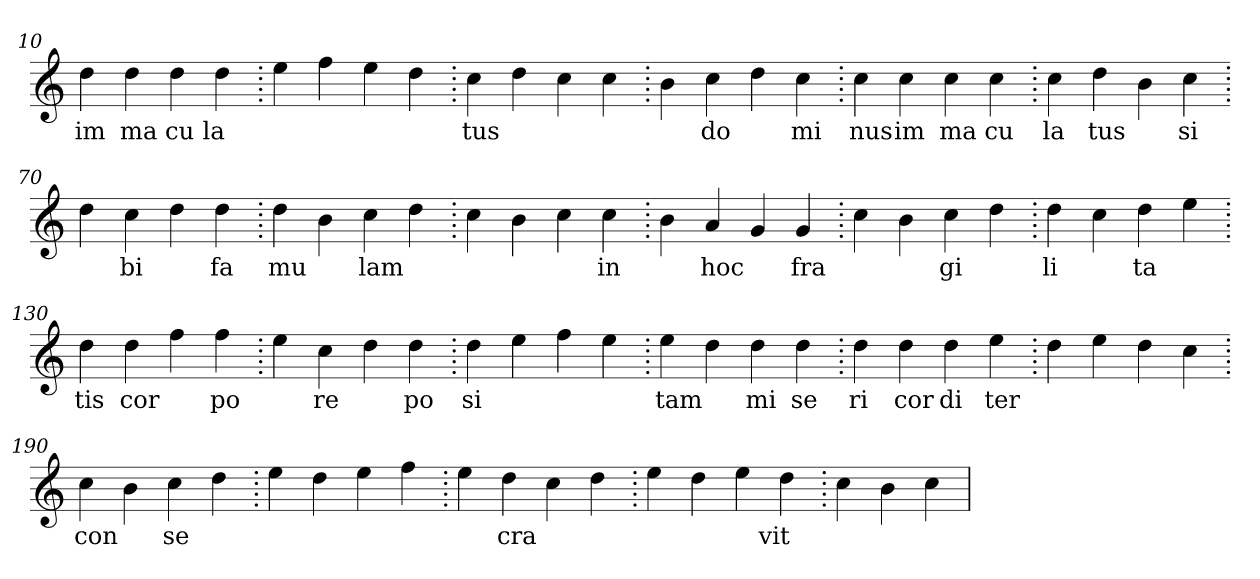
**kern	**text
*part1	*part1
*staff1	*staff1
*clefG2	*
=10.	=10.
4dd	im
4dd	ma
4dd	cu
4dd	la
=20.	=20.
4ee	.
4ff	.
4ee	.
4dd	.
=30.	=30.
4cc	tus
4dd	.
4cc	.
4cc	.
=40.	=40.
4b	.
4cc	do
4dd	.
4cc	mi
=50.	=50.
4cc	nus
4cc	im
4cc	ma
4cc	cu
=60.	=60.
4cc	la
4dd	tus
4b	.
4cc	si
=70.	=70.
4dd	.
4cc	bi
4dd	.
4dd	fa
=80.	=80.
4dd	mu
4b	.
4cc	lam
4dd	.
=90.	=90.
4cc	.
4b	.
4cc	.
4cc	in
=100.	=100.
4b	.
4a	hoc
4g	.
4g	fra
=110.	=110.
4cc	.
4b	.
4cc	gi
4dd	.
=120.	=120.
4dd	li
4cc	.
4dd	ta
4ee	.
=130.	=130.
4dd	tis
4dd	cor
4ff	.
4ff	po
=140.	=140.
4ee	.
4cc	re
4dd	.
4dd	po
=150.	=150.
4dd	si
4ee	.
4ff	.
4ee	.
=160.	=160.
4ee	tam
4dd	.
4dd	mi
4dd	se
=170.	=170.
4dd	ri
4dd	cor
4dd	di
4ee	ter
=180.	=180.
4dd	.
4ee	.
4dd	.
4cc	.
=190.	=190.
4cc	con
4b	.
4cc	se
4dd	.
=200.	=200.
4ee	.
4dd	.
4ee	.
4ff	.
=210.	=210.
4ee	.
4dd	cra
4cc	.
4dd	.
=220.	=220.
4ee	.
4dd	.
4ee	.
4dd	vit
=230.	=230.
4cc	.
4b	.
4cc	.
=	=
*-	*-
